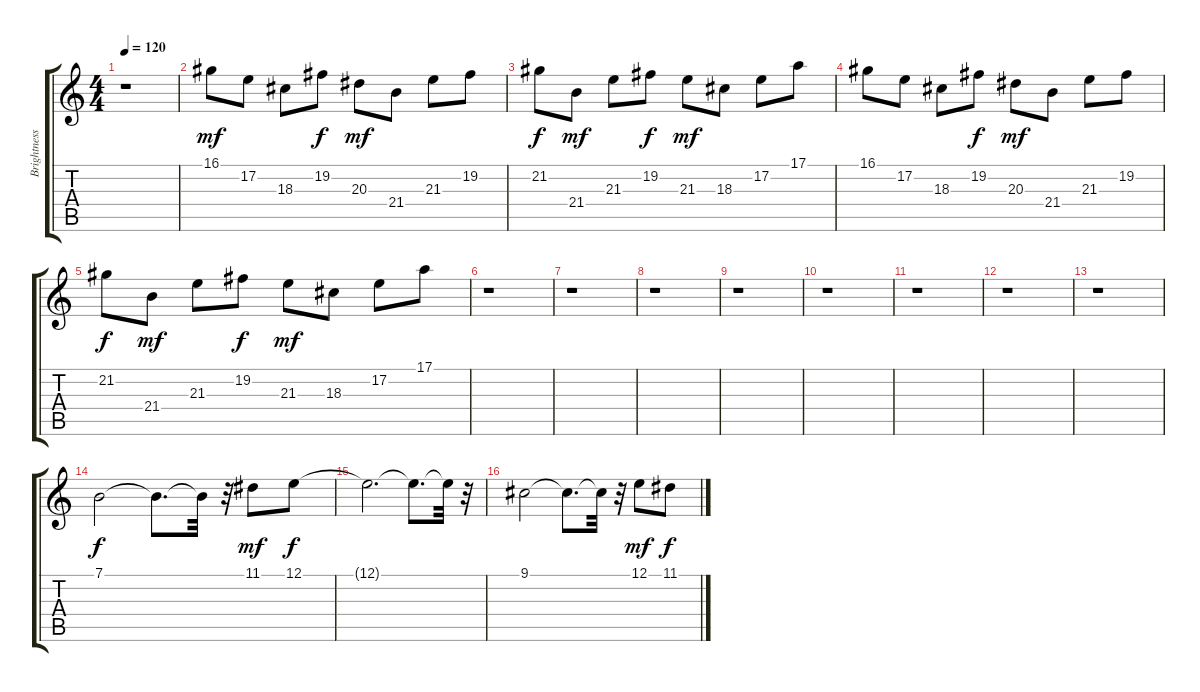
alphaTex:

\track ("Brightness" "Brightness") {instrument fx5brightness}
\staff {score tabs}
\tuning (E4 B3 G3 D3 A2 E2) {hide}
\ts (4 4)
\tempo 120
\clef g2
\ks c
r.1{dy mf} |
16.1.8 17.2.8 18.3.8 19.2.8{dy f} 20.3.8{dy mf} 21.4.8 21.3.8 19.2.8 |
21.2.8{dy f} 21.4.8{dy mf} 21.3.8 19.2.8{dy f} 21.3.8{dy mf} 18.3.8 17.2.8 17.1.8 |
16.1.8 17.2.8 18.3.8 19.2.8{dy f} 20.3.8{dy mf} 21.4.8 21.3.8 19.2.8 |
21.2.8{dy f} 21.4.8{dy mf} 21.3.8 19.2.8{dy f} 21.3.8{dy mf} 18.3.8 17.2.8 17.1.8 |
r.1 |
r.1 |
r.1 |
r.1 |
r.1 |
r.1 |
r.1 |
r.1 |
7.1.2{dy f} 7.1{t}.8{d} 7.1{t}.32 r.32 11.1.8{dy mf} 12.1.8{dy f} |
12.1{t}.2{d} 12.1{t}.8{d} 12.1{t}.32 r.32 |
9.1.2 9.1{t}.8{d} 9.1{t}.32 r.32 12.1.8{dy mf} 11.1.8{dy f}
